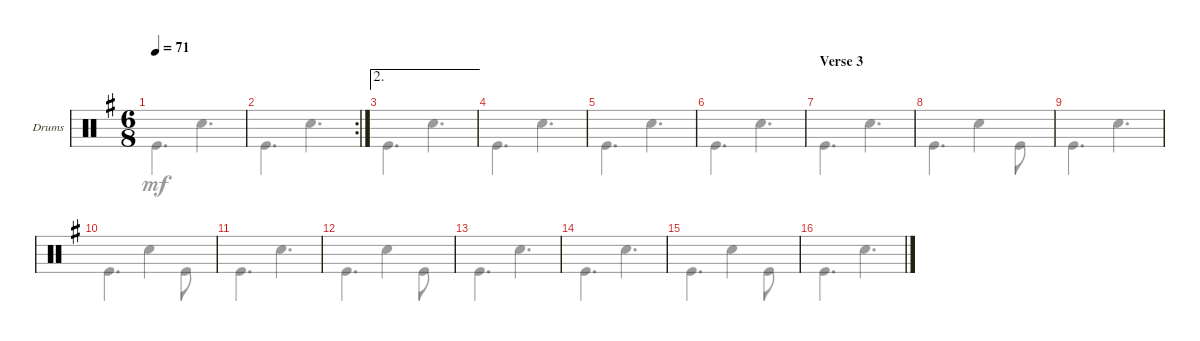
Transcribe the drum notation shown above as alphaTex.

\defaultSystemsLayout 4
\bracketExtendMode groupsimilarinstruments
\firstSystemTrackNameOrientation horizontal
\otherSystemsTrackNameOrientation horizontal
\chordDiagramsInScore
\track ("Drumkit" "Drums") {instrument percussion}
\staff {score}
\articulation defaults
\voice
\ts (6 8)
\tempo 71
\clef neutral
\ks eminor
|
\rc 2
|
\ae 2
|
|
|
|
\section ("" "Verse 3")
|
|
|
|
|
|
|
|
|
\voice
\clef neutral
\ks eminor "Kick (hit)".4{d dy mf} "Snare (hit) 2".4{d}
|
"Kick (hit)".4{d} "Snare (hit) 2".4{d} |
"Kick (hit)".4{d} "Snare (hit) 2".4{d} |
"Kick (hit)".4{d} "Snare (hit) 2".4{d} |
"Kick (hit)".4{d} "Snare (hit) 2".4{d} |
"Kick (hit)".4{d} "Snare (hit) 2".4{d} |
"Kick (hit)".4{d} "Snare (hit) 2".4{d} |
"Kick (hit)".4{d} "Snare (hit) 2".4 "Kick (hit)".8 |
"Kick (hit)".4{d} "Snare (hit) 2".4{d} |
"Kick (hit)".4{d} "Snare (hit) 2".4 "Kick (hit)".8 |
"Kick (hit)".4{d} "Snare (hit) 2".4{d} |
"Kick (hit)".4{d} "Snare (hit) 2".4 "Kick (hit)".8 |
"Kick (hit)".4{d} "Snare (hit) 2".4{d} |
"Kick (hit)".4{d} "Snare (hit) 2".4{d} |
"Kick (hit)".4{d} "Snare (hit) 2".4 "Kick (hit)".8 |
"Kick (hit)".4{d} "Snare (hit) 2".4{d}
